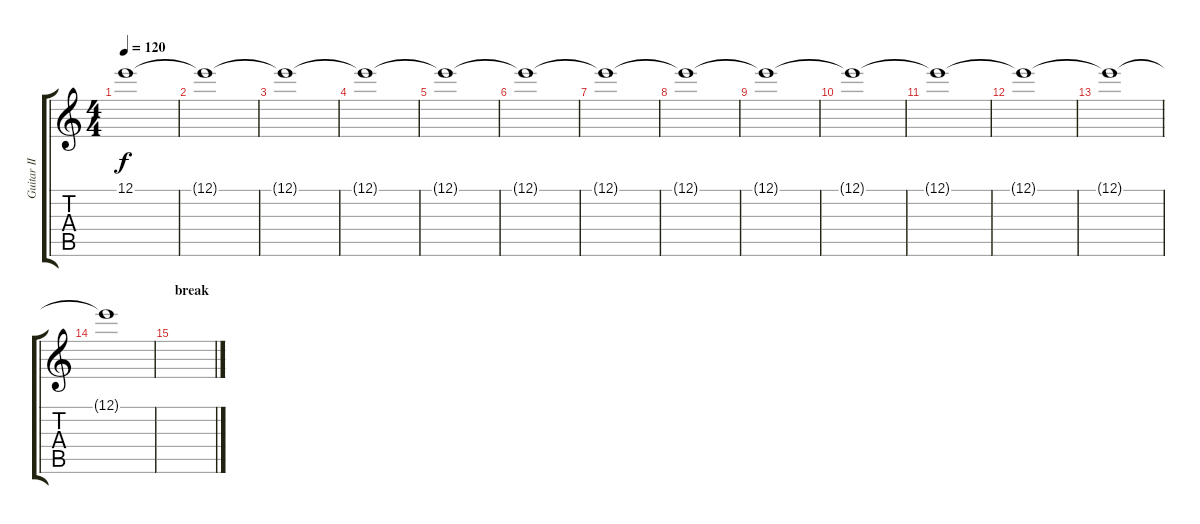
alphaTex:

\track ("Guitar II (electric/overdriven)" "Guitar II ") {instrument overdrivenguitar}
\staff {score tabs}
\tuning (E4 B3 G3 D3 A2 E2) {hide}
\ts (4 4)
\tempo 120
\clef g2
\ks c
12.1{t}.1{dy f} |
12.1{t}.1 |
12.1{t}.1 |
12.1{t}.1 |
12.1{t}.1 |
12.1{t}.1 |
12.1{t}.1 |
12.1{t}.1 |
12.1{t}.1 |
12.1{t}.1 |
12.1{t}.1 |
12.1{t}.1 |
12.1{t}.1 |
12.1{t}.1 |
\section ("" "break")
